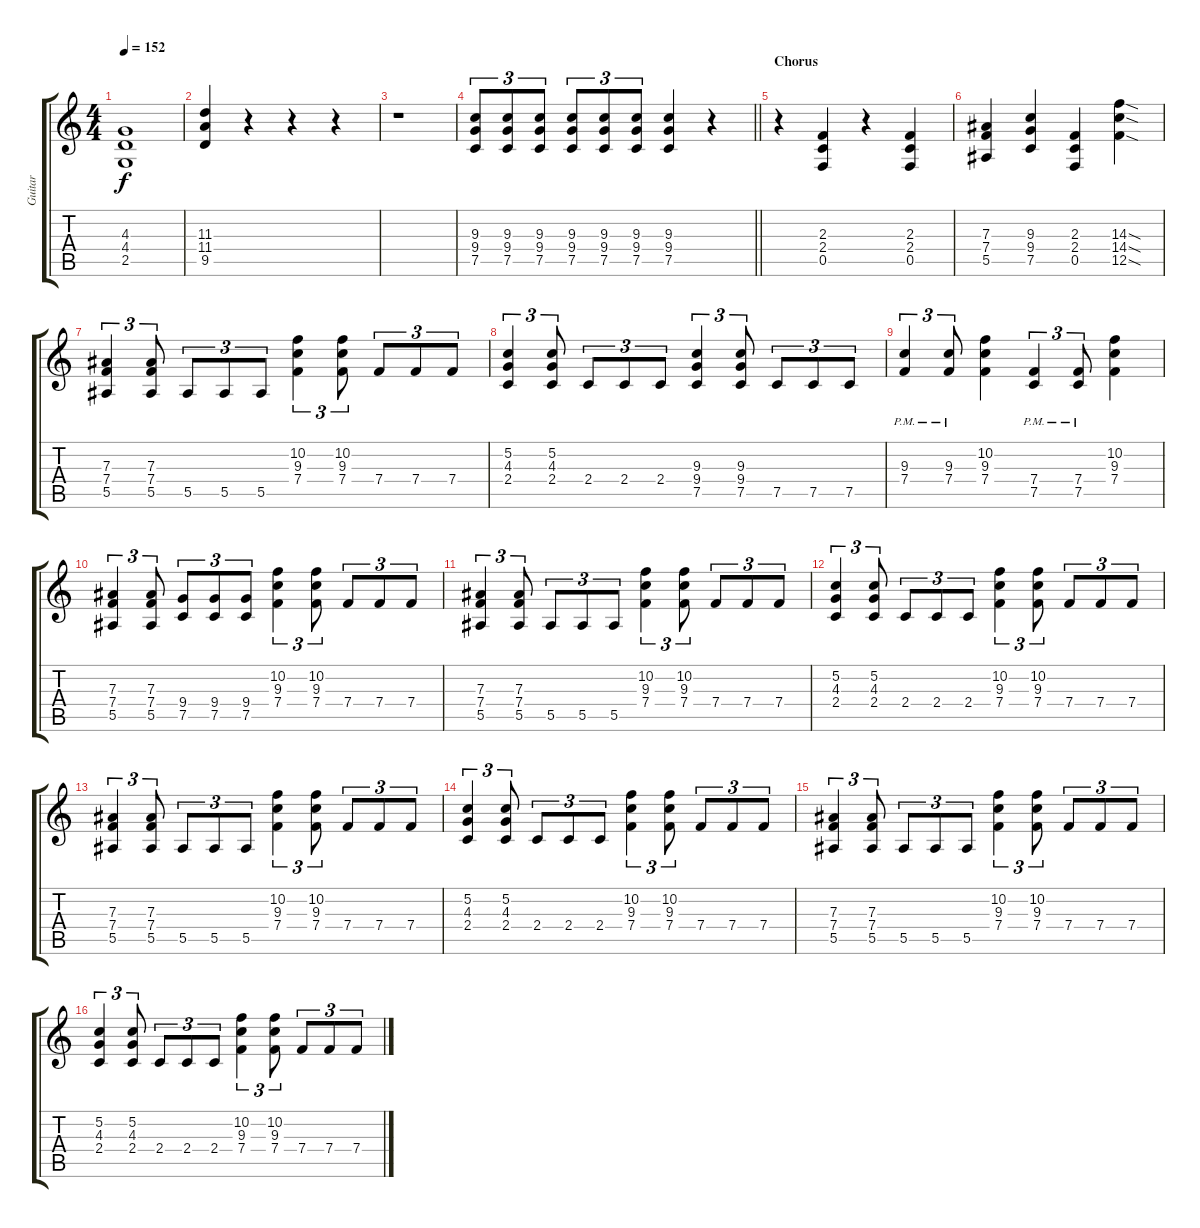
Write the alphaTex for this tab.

\track ("Guitar" "Guitar") {instrument distortionguitar}
\staff {score tabs}
\tuning (C4 G3 Eb3 Bb2 F2 C2) {hide}
\ts (4 4)
\tempo 152
\clef g2
\ks c
(4.3 4.4 2.5).1{dy f} |
(11.3 11.4 9.5).4 r.4 r.4 r.4 |
r.1 |
\barLineRight lightlight
(9.3 9.4 7.5).8{tu (3 2)} (9.3 9.4 7.5).8{tu (3 2)} (9.3 9.4 7.5).8{tu (3 2)} (9.3 9.4 7.5).8{tu (3 2)} (9.3 9.4 7.5).8{tu (3 2)} (9.3 9.4 7.5).8{tu (3 2)} (9.3 9.4 7.5).4 r.4 |
\section ("" "Chorus")
r.4 (2.3 2.4 0.5).4 r.4 (2.3 2.4 0.5).4 |
(7.3 7.4 5.5).4 (9.3 9.4 7.5).4 (2.3 2.4 0.5).4 (14.3{sod} 14.4{sod} 12.5{sod}).4 |
(7.3 7.4 5.5).4{tu (3 2)} (7.3 7.4 5.5).8{tu (3 2)} 5.5.8{tu (3 2)} 5.5.8{tu (3 2)} 5.5.8{tu (3 2)} (10.2 9.3 7.4).4{tu (3 2)} (10.2 9.3 7.4).8{tu (3 2)} 7.4.8{tu (3 2)} 7.4.8{tu (3 2)} 7.4.8{tu (3 2)} |
(5.2 4.3 2.4).4{tu (3 2)} (5.2 4.3 2.4).8{tu (3 2)} 2.4.8{tu (3 2)} 2.4.8{tu (3 2)} 2.4.8{tu (3 2)} (9.3 9.4 7.5).4{tu (3 2)} (9.3 9.4 7.5).8{tu (3 2)} 7.5.8{tu (3 2)} 7.5.8{tu (3 2)} 7.5.8{tu (3 2)} |
(9.3{pm} 7.4{pm}).4{tu (3 2)} (9.3{pm} 7.4{pm}).8{tu (3 2)} (10.2 9.3 7.4).4 (7.4{pm} 7.5{pm}).4{tu (3 2)} (7.4{pm} 7.5{pm}).8{tu (3 2)} (10.2 9.3 7.4).4 |
(7.3 7.4 5.5).4{tu (3 2)} (7.3 7.4 5.5).8{tu (3 2)} (9.4 7.5).8{tu (3 2)} (9.4 7.5).8{tu (3 2)} (9.4 7.5).8{tu (3 2)} (10.2 9.3 7.4).4{tu (3 2)} (10.2 9.3 7.4).8{tu (3 2)} 7.4.8{tu (3 2)} 7.4.8{tu (3 2)} 7.4.8{tu (3 2)} |
(7.3 7.4 5.5).4{tu (3 2)} (7.3 7.4 5.5).8{tu (3 2)} 5.5.8{tu (3 2)} 5.5.8{tu (3 2)} 5.5.8{tu (3 2)} (10.2 9.3 7.4).4{tu (3 2)} (10.2 9.3 7.4).8{tu (3 2)} 7.4.8{tu (3 2)} 7.4.8{tu (3 2)} 7.4.8{tu (3 2)} |
(5.2 4.3 2.4).4{tu (3 2)} (5.2 4.3 2.4).8{tu (3 2)} 2.4.8{tu (3 2)} 2.4.8{tu (3 2)} 2.4.8{tu (3 2)} (10.2 9.3 7.4).4{tu (3 2)} (10.2 9.3 7.4).8{tu (3 2)} 7.4.8{tu (3 2)} 7.4.8{tu (3 2)} 7.4.8{tu (3 2)} |
(7.3 7.4 5.5).4{tu (3 2)} (7.3 7.4 5.5).8{tu (3 2)} 5.5.8{tu (3 2)} 5.5.8{tu (3 2)} 5.5.8{tu (3 2)} (10.2 9.3 7.4).4{tu (3 2)} (10.2 9.3 7.4).8{tu (3 2)} 7.4.8{tu (3 2)} 7.4.8{tu (3 2)} 7.4.8{tu (3 2)} |
(5.2 4.3 2.4).4{tu (3 2)} (5.2 4.3 2.4).8{tu (3 2)} 2.4.8{tu (3 2)} 2.4.8{tu (3 2)} 2.4.8{tu (3 2)} (10.2 9.3 7.4).4{tu (3 2)} (10.2 9.3 7.4).8{tu (3 2)} 7.4.8{tu (3 2)} 7.4.8{tu (3 2)} 7.4.8{tu (3 2)} |
(7.3 7.4 5.5).4{tu (3 2)} (7.3 7.4 5.5).8{tu (3 2)} 5.5.8{tu (3 2)} 5.5.8{tu (3 2)} 5.5.8{tu (3 2)} (10.2 9.3 7.4).4{tu (3 2)} (10.2 9.3 7.4).8{tu (3 2)} 7.4.8{tu (3 2)} 7.4.8{tu (3 2)} 7.4.8{tu (3 2)} |
(5.2 4.3 2.4).4{tu (3 2)} (5.2 4.3 2.4).8{tu (3 2)} 2.4.8{tu (3 2)} 2.4.8{tu (3 2)} 2.4.8{tu (3 2)} (10.2 9.3 7.4).4{tu (3 2)} (10.2 9.3 7.4).8{tu (3 2)} 7.4.8{tu (3 2)} 7.4.8{tu (3 2)} 7.4.8{tu (3 2)}
